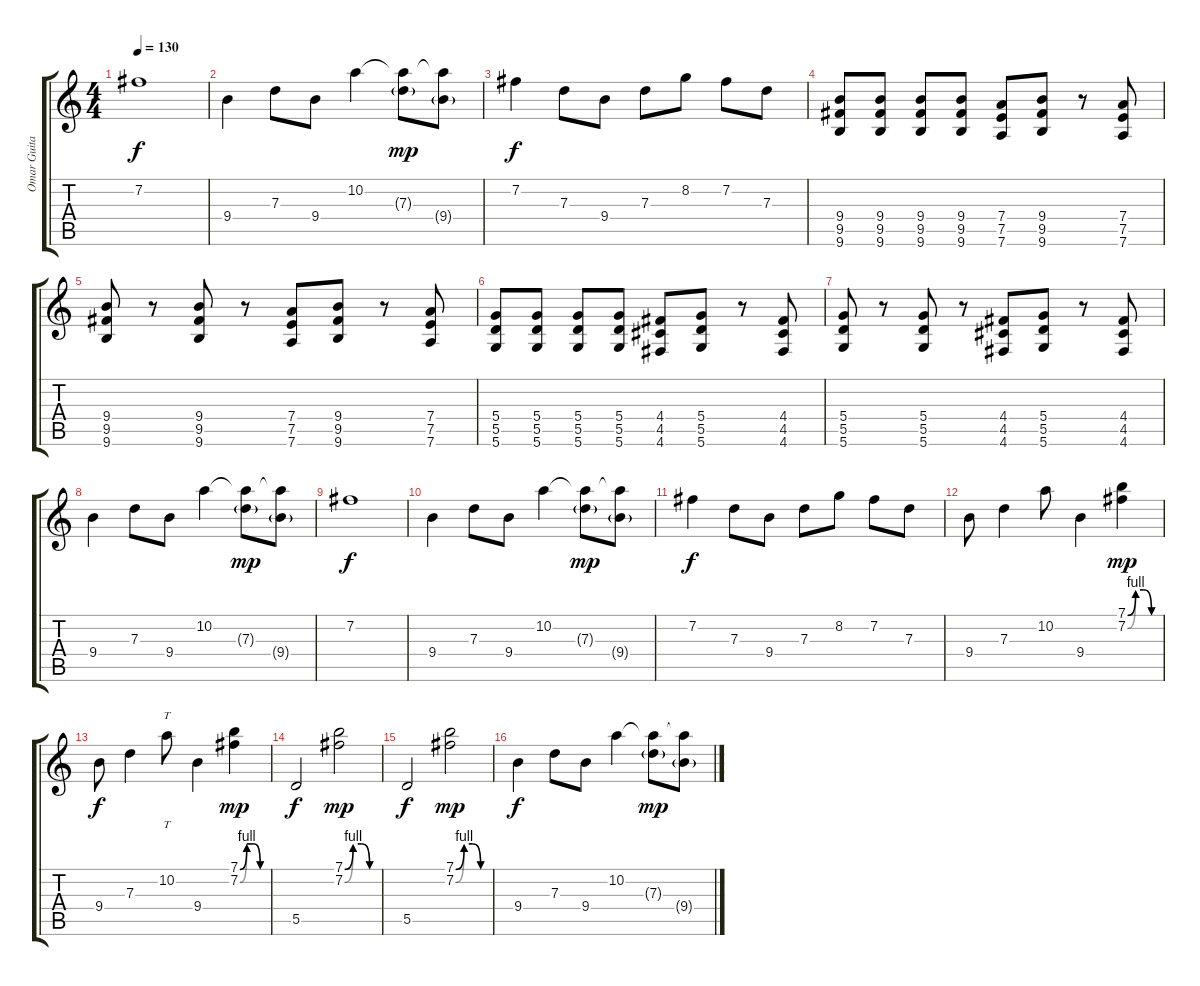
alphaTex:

\track ("Omar Guitar" "Omar Guita") {instrument distortionguitar}
\staff {score tabs}
\tuning (E4 B3 G3 D3 A2 D2) {hide}
\ts (4 4)
\tempo 130
\clef g2
\ks c
7.2.1{dy f} |
9.4.4 7.3.8 9.4.8 10.2.4 (10.2{t} 7.3{g}).8{dy mp} (10.2{t} 9.4{g}).8 |
7.2.4{dy f} 7.3.8 9.4.8 7.3.8 8.2.8 7.2.8 7.3.8 |
(9.4 9.5 9.6).8{instrument distortionguitar} (9.4 9.5 9.6).8 (9.4 9.5 9.6).8 (9.4 9.5 9.6).8 (7.4 7.5 7.6).8 (9.4 9.5 9.6).8 r.8 (7.4 7.5 7.6).8 |
(9.4 9.5 9.6).8 r.8 (9.4 9.5 9.6).8 r.8 (7.4 7.5 7.6).8 (9.4 9.5 9.6).8 r.8 (7.4 7.5 7.6).8 |
(5.4 5.5 5.6).8 (5.4 5.5 5.6).8 (5.4 5.5 5.6).8 (5.4 5.5 5.6).8 (4.4 4.5 4.6).8 (5.4 5.5 5.6).8 r.8 (4.4 4.5 4.6).8 |
(5.4 5.5 5.6).8 r.8 (5.4 5.5 5.6).8 r.8 (4.4 4.5 4.6).8 (5.4 5.5 5.6).8 r.8 (4.4 4.5 4.6).8 |
9.4.4 7.3.8 9.4.8 10.2.4 (10.2{t} 7.3{g}).8{dy mp} (10.2{t} 9.4{g}).8 |
7.2.1{dy f} |
9.4.4 7.3.8 9.4.8 10.2.4 (10.2{t} 7.3{g}).8{dy mp} (10.2{t} 9.4{g}).8 |
7.2.4{dy f} 7.3.8 9.4.8 7.3.8 8.2.8 7.2.8 7.3.8 |
9.4.8 7.3.4 10.2.8 9.4.4 (7.1{be (custom 0 0 15 4 30 4 45 0 60 0)} 7.2{be (custom 0 0 15 4 30 4 45 0 60 0)}).4{dy mp} |
9.4.8{dy f} 7.3.4 10.2.8{tt} 9.4.4 (7.1{be (custom 0 0 15 4 30 4 45 0 60 0)} 7.2{be (custom 0 0 15 4 30 4 45 0 60 0)}).4{dy mp} |
5.5.2{dy f} (7.1{be (custom 0 0 15 4 30 4 45 0 60 0)} 7.2{be (custom 0 0 15 4 30 4 45 0 60 0)}).2{dy mp} |
5.5.2{dy f} (7.1{be (custom 0 0 15 4 30 4 45 0 60 0)} 7.2{be (custom 0 0 15 4 30 4 45 0 60 0)}).2{dy mp} |
9.4.4{dy f} 7.3.8 9.4.8 10.2.4 (10.2{t} 7.3{g}).8{dy mp} (10.2{t} 9.4{g}).8
